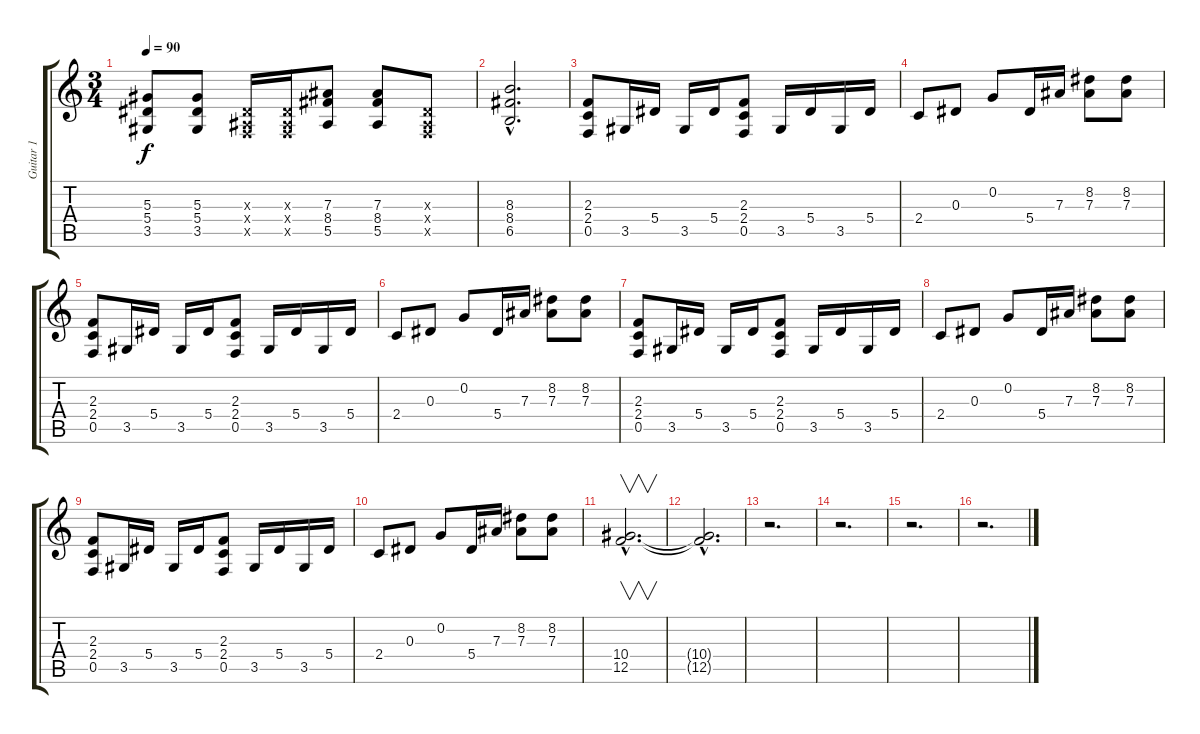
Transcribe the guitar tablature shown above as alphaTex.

\track ("Guitar 1" "Guitar 1") {instrument acousticguitarsteel}
\staff {score tabs}
\tuning (C4 G3 Eb3 Bb2 F2 C2) {hide}
\ts (3 4)
\tempo 90
\clef g2
\ks c
(5.3 5.4 3.5).8{dy f} (5.3 5.4 3.5).8 (0.3{x} 0.4{x} 0.5{x}).16 (0.3{x} 0.4{x} 0.5{x}).16 (7.3 8.4 5.5).8 (7.3 8.4 5.5).8 (0.3{x} 0.4{x} 0.5{x}).8 |
(8.3{hac} 8.4{hac} 6.5{hac}).2{d} |
(2.3 2.4 0.5).8 3.5.16 5.4.16 3.5.16 5.4.16 (2.3 2.4 0.5).8 3.5.16 5.4.16 3.5.16 5.4.16 |
2.4.8 0.3.8 0.2.8 5.4.16 7.3.16 (8.2 7.3).8 (8.2 7.3).8 |
(2.3 2.4 0.5).8 3.5.16 5.4.16 3.5.16 5.4.16 (2.3 2.4 0.5).8 3.5.16 5.4.16 3.5.16 5.4.16 |
2.4.8 0.3.8 0.2.8 5.4.16 7.3.16 (8.2 7.3).8 (8.2 7.3).8 |
(2.3 2.4 0.5).8 3.5.16 5.4.16 3.5.16 5.4.16 (2.3 2.4 0.5).8 3.5.16 5.4.16 3.5.16 5.4.16 |
2.4.8 0.3.8 0.2.8 5.4.16 7.3.16 (8.2 7.3).8 (8.2 7.3).8 |
(2.3 2.4 0.5).8 3.5.16 5.4.16 3.5.16 5.4.16 (2.3 2.4 0.5).8 3.5.16 5.4.16 3.5.16 5.4.16 |
2.4.8 0.3.8 0.2.8 5.4.16 7.3.16 (8.2 7.3).8 (8.2 7.3).8 |
(10.4{hac} 12.5{hac}).2{v d instrument distortionguitar} |
(10.4{hac t} 12.5{hac t}).2{d} |
r.2{d} |
r.2{d} |
r.2{d} |
r.2{d}
